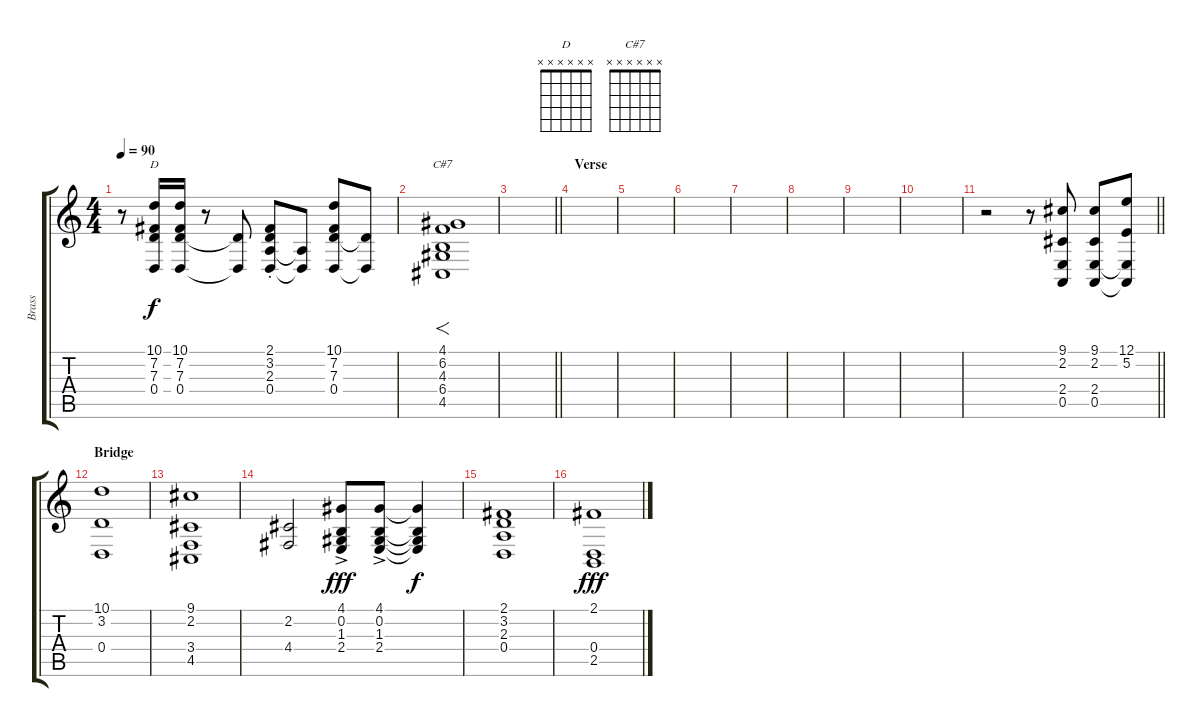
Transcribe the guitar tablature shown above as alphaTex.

\track ("Brass" "Brass") {instrument brasssection}
\staff {score tabs}
\tuning (E4 B3 G3 D3 A2 E2) {hide}
\chord ("D" x x x x x x)
\chord ("C#7" x x x x x x)
\ts (4 4)
\tempo 90
\clef g2
\ks c
r.8{dy fff} (10.1 7.2 7.3 0.4).16{ch "D" dy f} (10.1 7.2 7.3 0.4).16 r.8 (7.3{t} 0.4{t}).8 (2.1{st} 3.2{st} 2.3{st} 0.4).8 (2.3{t} 0.4{t}).8 (10.1 7.2 7.3 0.4).8 (7.3{t} 0.4{t}).8 |
(4.1 6.2 4.3 6.4 4.5).1{f ch "C#7" volume 13} |
\barLineRight lightlight
|
\section ("" "Verse")
|
|
|
|
|
|
|
\barLineRight lightlight
r.2 r.8 (9.1 2.2 2.4 0.5).8 (9.1 2.2 2.4 0.5).8 (12.1 5.2 2.4{t} 0.5{t}).8 |
\section ("" "Bridge")
(10.1 3.2 0.4).1 |
(9.1 2.2 3.4 4.5).1 |
(2.2 4.4).2 (4.1{ac} 0.2 1.3 2.4).8{dy fff} (4.1{ac} 0.2 1.3 2.4).8 (4.1{t} 0.2{t} 1.3{t} 2.4{t}).4{dy f} |
(2.1 3.2 2.3 0.4).1 |
(2.1 0.4 2.5).1{dy fff}
